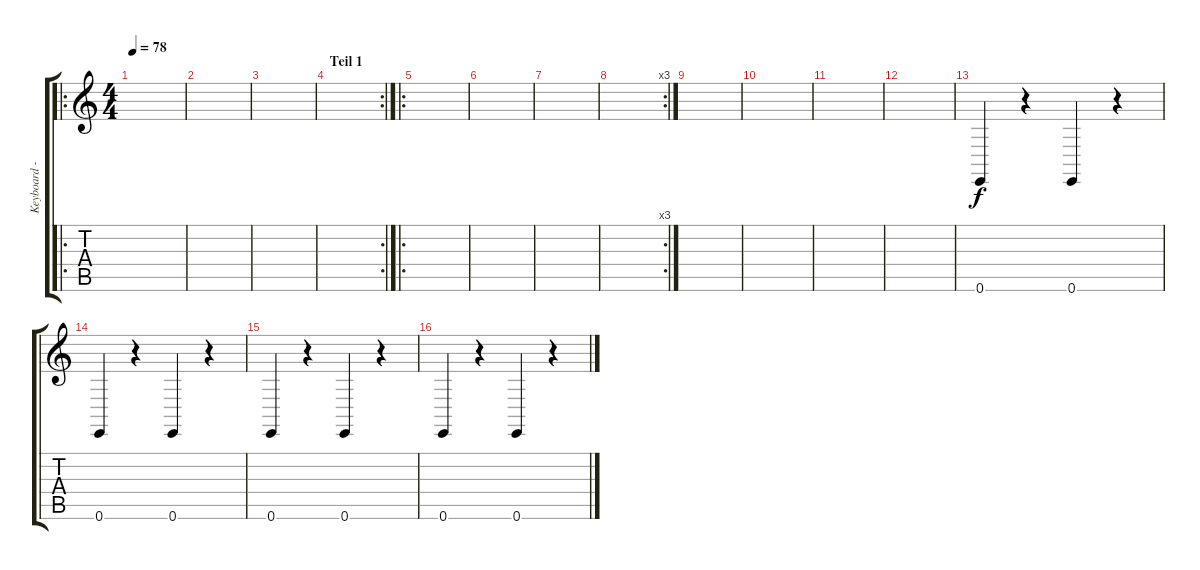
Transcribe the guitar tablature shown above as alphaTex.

\track ("Keyboard - Sound2" "Keyboard -") {instrument acousticgrandpiano}
\staff {score tabs}
\tuning (E4 B3 G3 D3 A2 E2) {hide}
\ro
\ts (4 4)
\tempo 78
\clef g2
\ks c
|
|
|
\rc 2
\section ("" "Teil 1")
|
\ro
|
|
|
\rc 3
|
|
|
|
|
0.6.4 r.4 0.6.4 r.4 |
0.6.4 r.4 0.6.4 r.4 |
0.6.4 r.4 0.6.4 r.4 |
0.6.4 r.4 0.6.4 r.4
